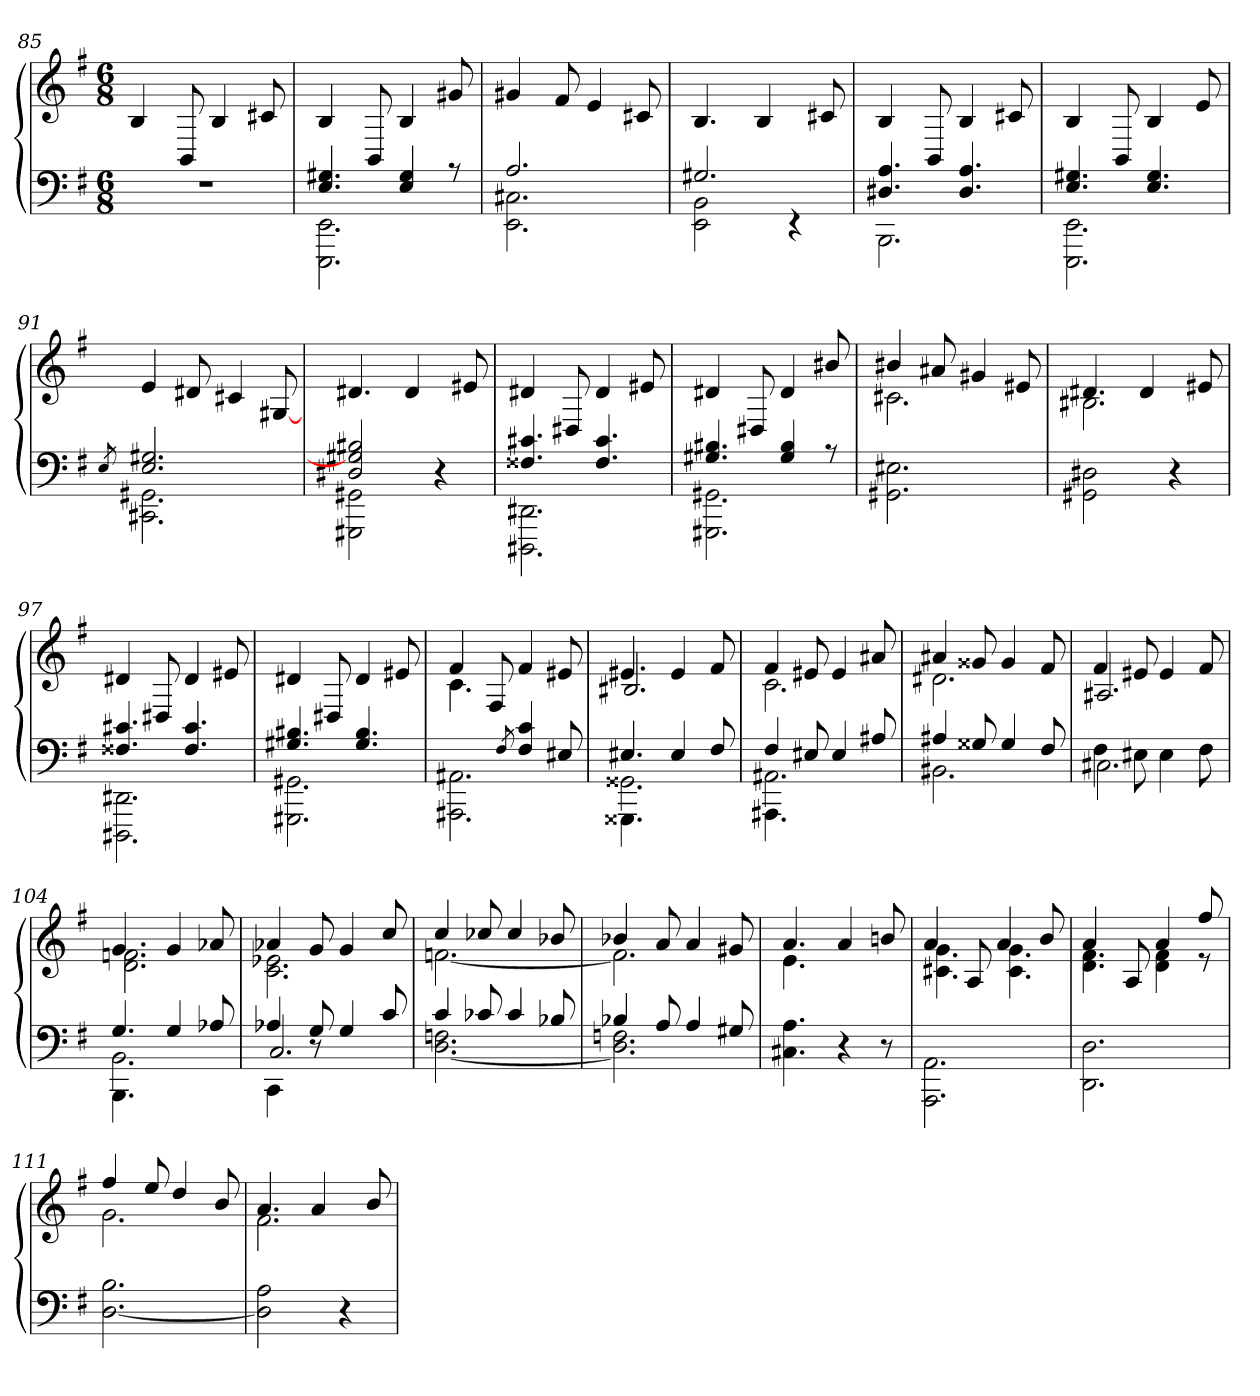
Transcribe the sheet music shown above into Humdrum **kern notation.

**kern	**kern
*part2	*part1
*staff2	*staff1
*clefF4	*clefG2
*k[f#]	*k[f#]
*M6/8	*M6/8
=85	=85
2.r	4B
.	8BB
.	4B
.	8c#X
=86	=86
*^	*
4.G#X 4.E	2.EE 2.EEE	4B
.	.	8BB
4G# 4E	.	4B
8r	.	8g#X
=87	=87	=87
2.A	2.C#X 2.EE	4g#X
.	.	8f#
.	.	4e
.	.	8c#X
=88	=88	=88
2.G#X	2BB 2EE	4.B
.	.	4B
.	4r	.
.	.	8c#X
=89	=89	=89
4.A 4.D#X	2.BBB	4B
.	.	8BB
4.A 4.D#	.	4B
.	.	8c#X
=90	=90	=90
4.G#X 4.E	2.EE 2.EEE	4B
.	.	8BB
4.G# 4.E	.	4B
.	.	8e
=91	=91	=91
8qE/	.	.
2.G#X 2.E	2.GG# 2.CC#X	4e
.	.	8d#X
.	.	4c#X
.	.	[8G#X/
=92	=92	=92
2B#X 2G#X] 2D#X	2GG# 2GGG#	4.d#X
.	.	4d#
4ryy	4r	.
.	.	8e#X
=93	=93	=93
4.c#X 4.F##X	2.DD#X 2.DDD#X	4d#X
.	.	8D#/
4.c# 4.F##	.	4d#
.	.	8e#X
=94	=94	=94
4.B#X 4.G#X	2.GG# 2.GGG#	4d#X
.	.	8D#/
4B# 4G#	.	4d#
8r	.	8b#X/
*v	*v	*
=95	=95
*	*^
2.E#X\ 2.GG#X\	4b#X	2.c#X
.	8a#X	.
.	4g#X	.
.	8e#X	.
=96	=96	=96
2D#X\ 2GG#X\	4.d#X	2.B#X
.	4d#	.
4r	.	.
.	8e#X	.
*	*v	*v
=97	=97
*^	*
4.c#X 4.F##X	2.DD#X 2.DDD#X	4d#X
.	.	8D#/
4.c# 4.F##	.	4d#
.	.	8e#X
=98	=98	=98
4.B#X 4.G#X	2.GG# 2.GGG#	4d#X
.	.	8D#/
4.B# 4.G#	.	4d#
.	.	8e#X
=99	=99	=99
*	*	*^
4.ryy	2.AA#X 2.AAA#X	4f#	4.c
.	.	8F#/	.
8qF#	.	.	.
4c 4F#	.	4f#	4.ryy
8E#X	.	8e#X	.
=100	=100	=100	=100
*	*^	*	*
4.E#X	2.GG##X	4.GGG##\	4.e#X	2.B#X/
4E#/	.	4.ryy	4e#	.
8F#/	.	.	8f#	.
=101	=101	=101	=101	=101
4F#	2.AA#	4.AAA#\	4f#	2.c
8E#X	.	.	8e#X	.
4E#/	.	4.ryy	4e#	.
8A#X/	.	.	8a#X	.
*	*v	*v	*	*
=102	=102	=102	=102
4A#X	2.BB#X	4a#X	2.d#X
8G##X	.	8g##X	.
4G##	.	4g##	.
8F#	.	8f#	.
=103	=103	=103	=103
4F#\	2.C#X	4f#	2.A#X/
8E#X\	.	8e#X	.
4E#\	.	4e#	.
8F#\	.	8f#	.
=104	=104	=104	=104
*	*^	*	*
4.G	2.BB	4.BBB\	4.g	2.fn 2.d
4G/	.	4.ryy	4g	.
8A-X/	.	.	8a-X	.
=105	=105	=105	=105	=105
4A-X	2.C/	4CC\	4a-X	2.e-X 2.c
8G	.	8r	8g	.
4G/	.	4.ryy	4g	.
8c/	.	.	8cc	.
*	*v	*v	*	*
=106	=106	=106	=106
4c	[2.D 2.Fn	4cc	[2.fn
8c-X	.	8cc-X	.
4c-	.	4cc-	.
8B-X	.	8b-X	.
=107	=107	=107	=107
4B-X	2.D] 2.Fn	4b-X	2.fn]
8A	.	8a	.
4A	.	4a	.
8G#X	.	8g#X	.
*v	*v	*	*
=108	=108	=108
4.A 4.C#X	4.a	4.e
4r	4a	4.ryy
8r	8bn/	.
=109	=109	=109
2.AA\ 2.AAA\	4a	4.g 4.c#X
.	8A	.
.	4a	4.g 4.c#
.	8b	.
=110	=110	=110
2.D\ 2.DD\	4a	4.f# 4.d
.	8A	.
.	4a	4f# 4d
.	8ff#	8r
=111	=111	=111
2.B [2.D	4ff#	2.g
.	8ee	.
.	4dd	.
.	8b	.
=112	=112	=112
2A 2D]	4.a	2.f#
.	4a	.
4r	.	.
.	8b	.
*	*v	*v
=	=
*-	*-
